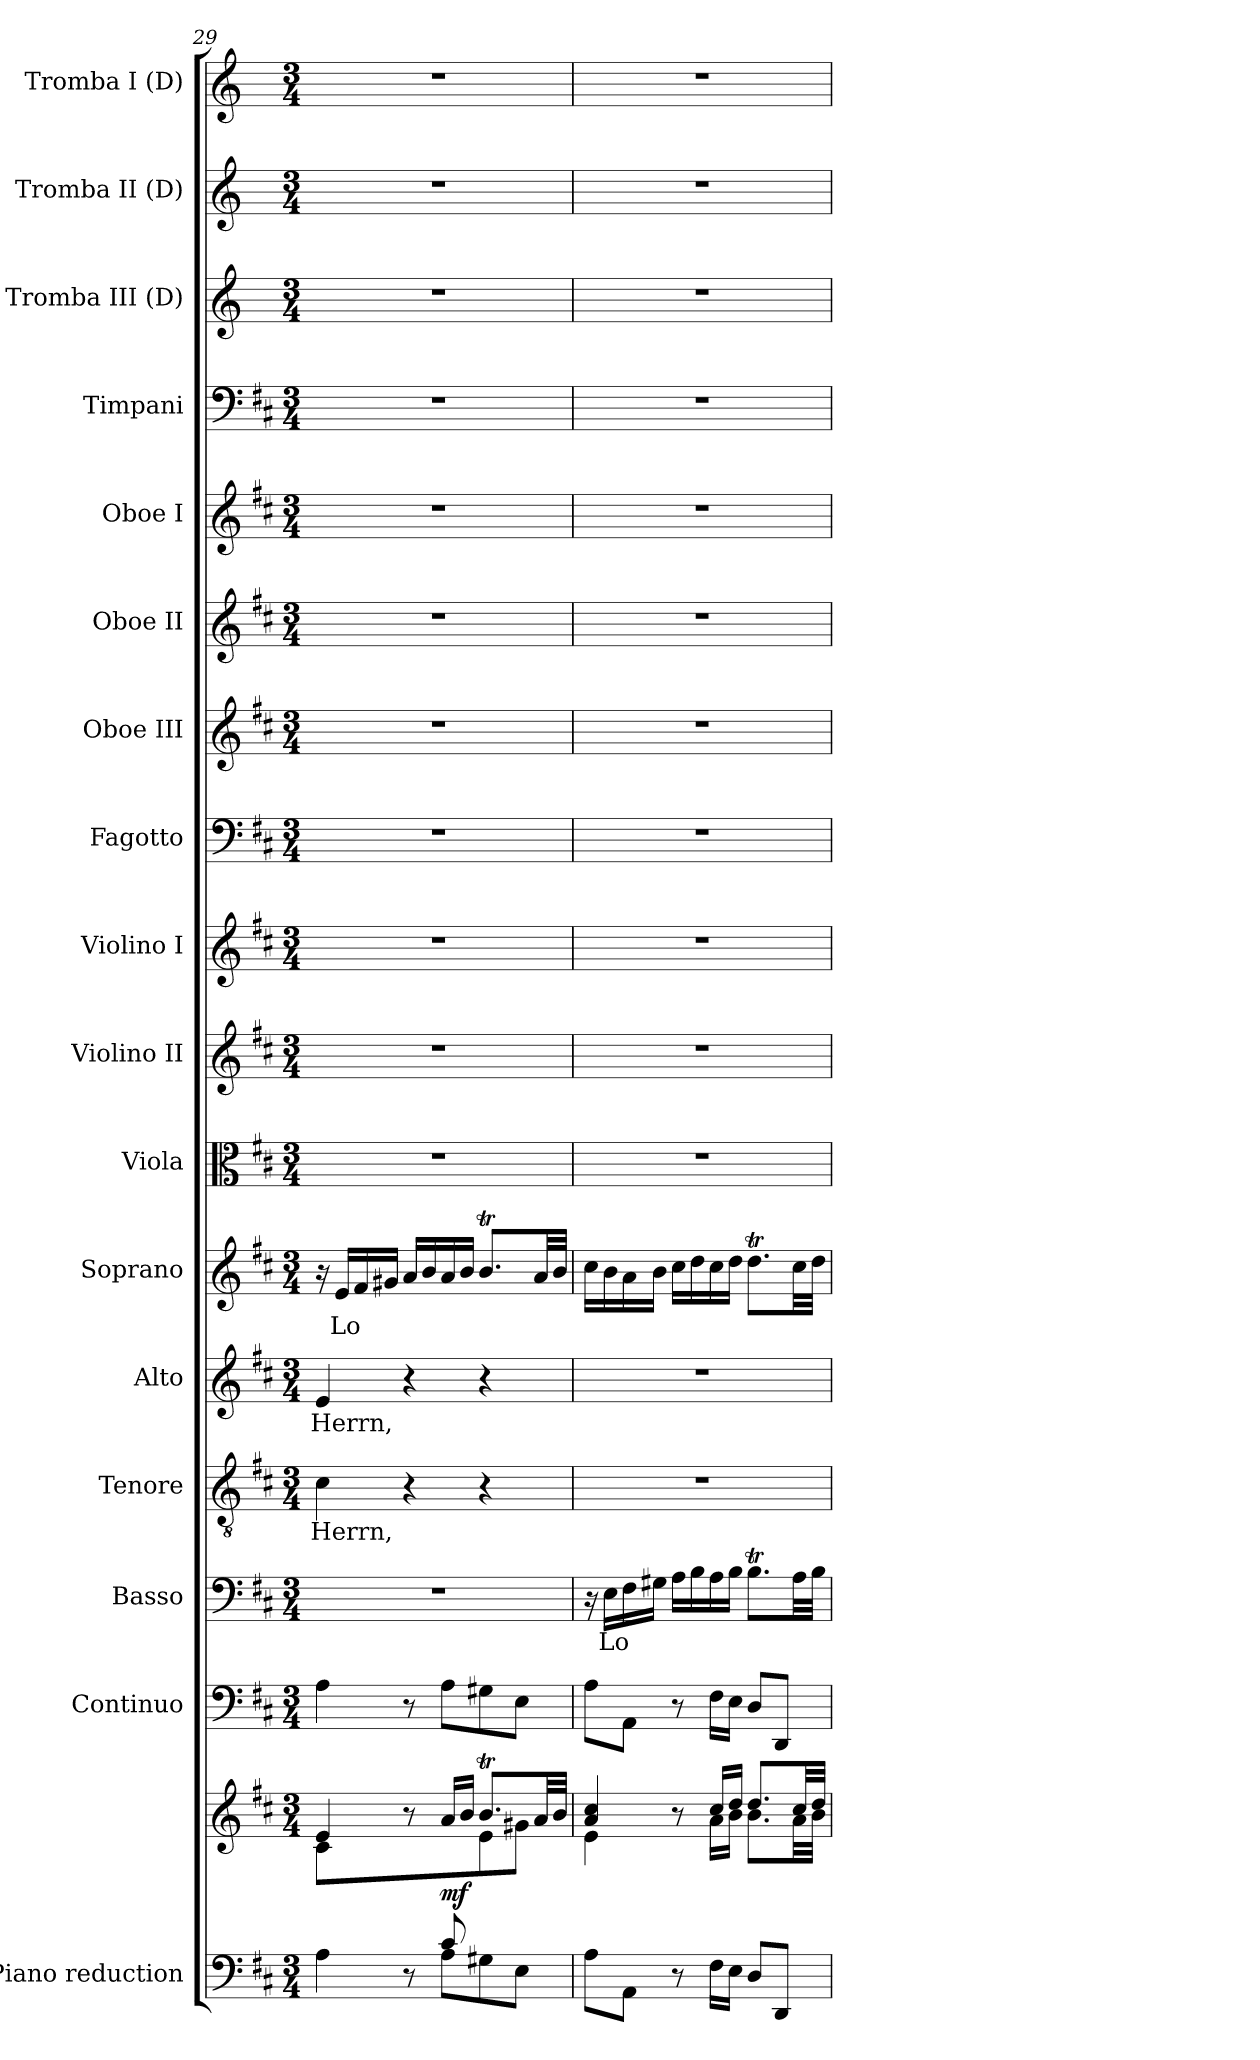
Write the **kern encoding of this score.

**kern	**kern	**dynam	**kern	**kern	**text	**kern	**text	**kern	**text	**kern	**text	**kern	**kern	**kern	**kern	**kern	**kern	**kern	**kern	**kern	**kern	**kern
*part17	*part17	*part17	*part16	*part15	*part15	*part14	*part14	*part13	*part13	*part12	*part12	*part11	*part10	*part9	*part8	*part7	*part6	*part5	*part4	*part3	*part2	*part1
*staff18	*staff17	*staff17/18	*staff16	*staff15	*staff15	*staff14	*staff14	*staff13	*staff13	*staff12	*staff12	*staff11	*staff10	*staff9	*staff8	*staff7	*staff6	*staff5	*staff4	*staff3	*staff2	*staff1
*I"Piano reduction	*	*	*I"Continuo	*I"Basso	*	*I"Tenore	*	*I"Alto	*	*I"Soprano	*	*I"Viola	*I"Violino II	*I"Violino I	*I"Fagotto	*I"Oboe III	*I"Oboe II	*I"Oboe I	*I"Timpani	*I"Tromba III (D)	*I"Tromba II (D)	*I"Tromba I (D)
*I'Pno	*	*	*	*	*	*	*	*	*	*	*	*	*	*	*	*I'Ob	*I'Ob	*I'Ob	*I'Timp	*	*	*
*clefF4	*clefG2	*	*clefF4	*clefF4	*	*clefGv2	*	*clefG2	*	*clefG2	*	*clefC3	*clefG2	*clefG2	*clefF4	*clefG2	*clefG2	*clefG2	*clefF4	*clefG2	*clefG2	*clefG2
*	*	*	*	*	*	*	*	*	*	*	*	*	*	*	*	*	*	*	*	*ITrd-1c-2	*ITrd-1c-2	*ITrd-1c-2
*k[f#c#]	*k[f#c#]	*	*k[f#c#]	*k[f#c#]	*	*k[f#c#]	*	*k[f#c#]	*	*k[f#c#]	*	*k[f#c#]	*k[f#c#]	*k[f#c#]	*k[f#c#]	*k[f#c#]	*k[f#c#]	*k[f#c#]	*k[f#c#]	*k[f#c#]	*k[f#c#]	*k[f#c#]
*M3/4	*M3/4	*	*M3/4	*M3/4	*	*M3/4	*	*M3/4	*	*M3/4	*	*M3/4	*M3/4	*M3/4	*M3/4	*M3/4	*M3/4	*M3/4	*M3/4	*M3/4	*M3/4	*M3/4
=29	=29	=29	=29	=29	=29	=29	=29	=29	=29	=29	=29	=29	=29	=29	=29	=29	=29	=29	=29	=29	=29	=29
*^	*^	*	*	*	*	*	*	*	*	*	*	*	*	*	*	*	*	*	*	*	*	*
!	!	!	!	!	!	!	!	!	!LO:LY:b	!	!LO:LY:b	!	!	!	!	!	!	!	!	!	!	!	!	!
4.ryy	4A\	4e/	4c#\	.	4A\	2.r	.	4c#\	Herrn,	4e/	Herrn,	16r	.	2.r	2.r	2.r	2.r	2.r	2.r	2.r	2.r	2.r	2.r	2.r
!	!	!	!	!	!	!	!	!	!	!	!	!	!LO:LY:b	!	!	!	!	!	!	!	!	!	!	!
.	.	.	.	.	.	.	.	.	.	.	.	16e/LL	Lo	.	.	.	.	.	.	.	.	.	.	.
.	.	.	.	.	.	.	.	.	.	.	.	16f#/	.	.	.	.	.	.	.	.	.	.	.	.
.	.	.	.	.	.	.	.	.	.	.	.	16g#X/JJ	.	.	.	.	.	.	.	.	.	.	.	.
.	8r	8r	8ryy	.	8r	.	.	4r	.	4r	.	16a/LL	.	.	.	.	.	.	.	.	.	.	.	.
.	.	.	.	.	.	.	.	.	.	.	.	16b/	.	.	.	.	.	.	.	.	.	.	.	.
!	!	!	!	!LO:DY:b	!	!	!	!	!	!	!	!	!	!	!	!	!	!	!	!	!	!	!	!
8c#/L	8A\L	16a/LL	8ryy	mf	8A\L	.	.	.	.	.	.	16a/	.	.	.	.	.	.	.	.	.	.	.	.
.	.	16b/JJ	.	.	.	.	.	.	.	.	.	16b/JJ	.	.	.	.	.	.	.	.	.	.	.	.
4ryy	8G#X\	8.bT/L	8e\	.	8G#X\	.	.	4r	.	4r	.	8.bT/L	.	.	.	.	.	.	.	.	.	.	.	.
.	8E\J	.	8g#X\J	.	8E\J	.	.	.	.	.	.	.	.	.	.	.	.	.	.	.	.	.	.	.
.	.	32a/LL	.	.	.	.	.	.	.	.	.	32a/LL	.	.	.	.	.	.	.	.	.	.	.	.
.	.	32b/JJJ	.	.	.	.	.	.	.	.	.	32b/JJJ	.	.	.	.	.	.	.	.	.	.	.	.
*v	*v	*	*	*	*	*	*	*	*	*	*	*	*	*	*	*	*	*	*	*	*	*	*	*
=30	=30	=30	=30	=30	=30	=30	=30	=30	=30	=30	=30	=30	=30	=30	=30	=30	=30	=30	=30	=30	=30	=30	=30
8A\L	4a/ 4cc#/	4e\	.	8A\L	16r	.	2.r	.	2.r	.	16cc#\LL	.	2.r	2.r	2.r	2.r	2.r	2.r	2.r	2.r	2.r	2.r	2.r
!	!	!	!	!	!	!LO:LY:b	!	!	!	!	!	!	!	!	!	!	!	!	!	!	!	!	!
.	.	.	.	.	16E\LL	Lo	.	.	.	.	16b\	.	.	.	.	.	.	.	.	.	.	.	.
8AA\J	.	.	.	8AA\J	16F#\	.	.	.	.	.	16a\	.	.	.	.	.	.	.	.	.	.	.	.
.	.	.	.	.	16G#X\JJ	.	.	.	.	.	16b\JJ	.	.	.	.	.	.	.	.	.	.	.	.
8r	8r	8ryy	.	8r	16A\LL	.	.	.	.	.	16cc#\LL	.	.	.	.	.	.	.	.	.	.	.	.
.	.	.	.	.	16B\	.	.	.	.	.	16dd\	.	.	.	.	.	.	.	.	.	.	.	.
16F#\LL	16cc#/LL	16a\LL	.	16F#\LL	16A\	.	.	.	.	.	16cc#\	.	.	.	.	.	.	.	.	.	.	.	.
16E\JJ	16dd/JJ	16b\JJ	.	16E\JJ	16B\JJ	.	.	.	.	.	16dd\JJ	.	.	.	.	.	.	.	.	.	.	.	.
8D/L	8.dd/L	8.b\L	.	8D/L	8.BT\L	.	.	.	.	.	8.ddT\L	.	.	.	.	.	.	.	.	.	.	.	.
8DD/J	.	.	.	8DD/J	.	.	.	.	.	.	.	.	.	.	.	.	.	.	.	.	.	.	.
.	32cc#/LL	32a\LL	.	.	32A\LL	.	.	.	.	.	32cc#\LL	.	.	.	.	.	.	.	.	.	.	.	.
.	32dd/JJJ	32b\JJJ	.	.	32B\JJJ	.	.	.	.	.	32dd\JJJ	.	.	.	.	.	.	.	.	.	.	.	.
*	*v	*v	*	*	*	*	*	*	*	*	*	*	*	*	*	*	*	*	*	*	*	*	*
=	=	=	=	=	=	=	=	=	=	=	=	=	=	=	=	=	=	=	=	=	=	=
*-	*-	*-	*-	*-	*-	*-	*-	*-	*-	*-	*-	*-	*-	*-	*-	*-	*-	*-	*-	*-	*-	*-
